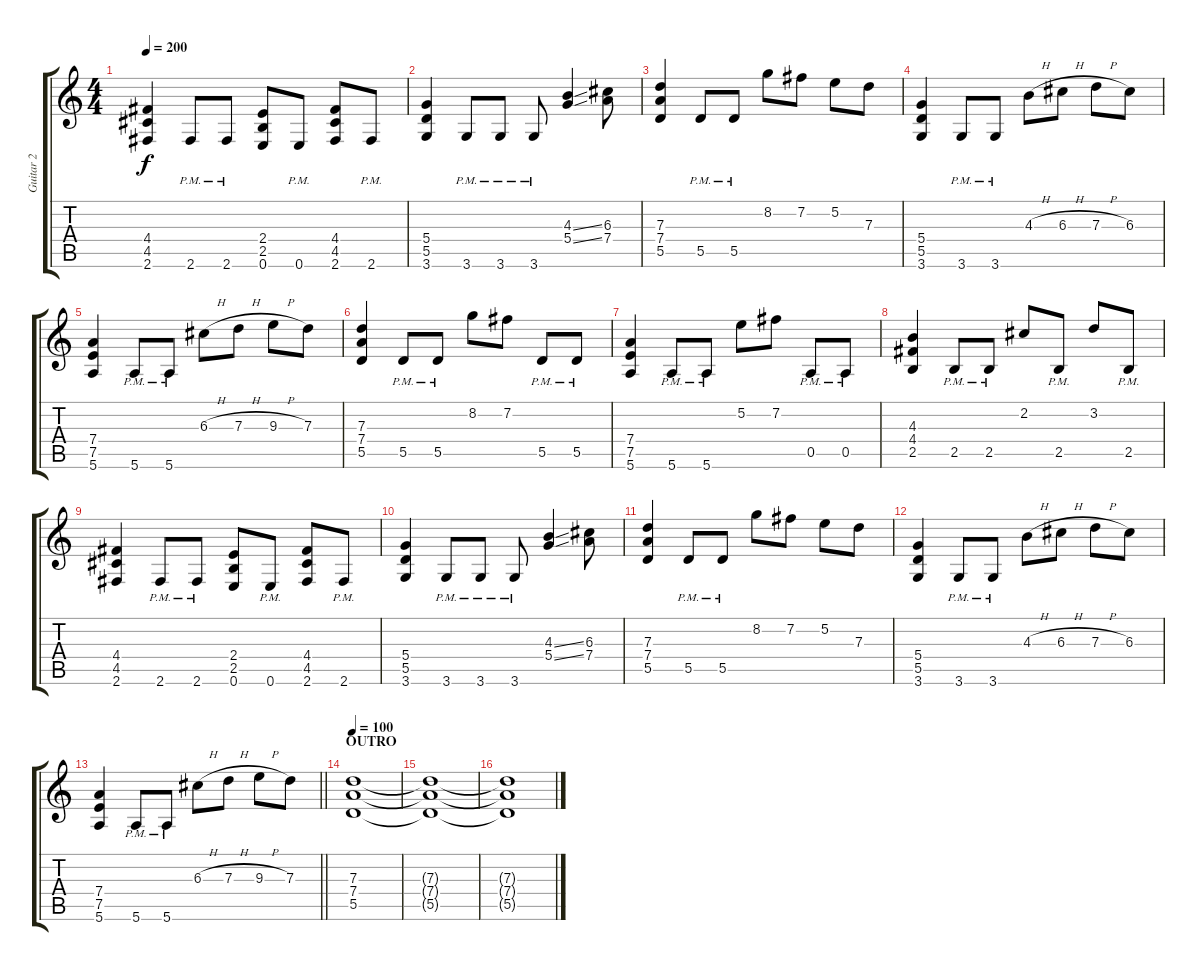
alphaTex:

\track ("Guitar 2" "Guitar 2") {instrument overdrivenguitar}
\staff {score tabs}
\tuning (E4 B3 G3 D3 A2 E2) {hide}
\ts (4 4)
\tempo 200
\clef g2
\ks c
(4.4 4.5 2.6).4{dy f} 2.6{pm}.8 2.6{pm}.8 (2.4 2.5 0.6).8 0.6{pm}.8 (4.4 4.5 2.6).8 2.6{pm}.8 |
(5.4 5.5 3.6).4 3.6{pm}.8 3.6{pm}.8 3.6{pm}.8 (4.3{ss} 5.4{ss}).4 (6.3 7.4).8 |
(7.3 7.4 5.5).4 5.5{pm}.8 5.5{pm}.8 8.2.8 7.2.8 5.2.8 7.3.8 |
(5.4 5.5 3.6).4 3.6{pm}.8 3.6{pm}.8 4.3{h}.8 6.3{h}.8 7.3{h}.8 6.3.8 |
(7.4 7.5 5.6).4 5.6{pm}.8 5.6{pm}.8 6.3{h}.8 7.3{h}.8 9.3{h}.8 7.3.8 |
(7.3 7.4 5.5).4 5.5{pm}.8 5.5{pm}.8 8.2.8 7.2.8 5.5{pm}.8 5.5{pm}.8 |
(7.4 7.5 5.6).4 5.6{pm}.8 5.6{pm}.8 5.2.8 7.2.8 0.5{pm}.8 0.5{pm}.8 |
(4.3 4.4 2.5).4 2.5{pm}.8 2.5{pm}.8 2.2.8 2.5{pm}.8 3.2.8 2.5{pm}.8 |
(4.4 4.5 2.6).4 2.6{pm}.8 2.6{pm}.8 (2.4 2.5 0.6).8 0.6{pm}.8 (4.4 4.5 2.6).8 2.6{pm}.8 |
(5.4 5.5 3.6).4 3.6{pm}.8 3.6{pm}.8 3.6{pm}.8 (4.3{ss} 5.4{ss}).4 (6.3 7.4).8 |
(7.3 7.4 5.5).4 5.5{pm}.8 5.5{pm}.8 8.2.8 7.2.8 5.2.8 7.3.8 |
(5.4 5.5 3.6).4 3.6{pm}.8 3.6{pm}.8 4.3{h}.8 6.3{h}.8 7.3{h}.8 6.3.8 |
\barLineRight lightlight
(7.4 7.5 5.6).4 5.6{pm}.8 5.6{pm}.8 6.3{h}.8 7.3{h}.8 9.3{h}.8 7.3.8 |
\section ("" "OUTRO")
\tempo 100
(7.3 7.4 5.5).1{volume 0} |
(7.3{t} 7.4{t} 5.5{t}).1 |
(7.3{t} 7.4{t} 5.5{t}).1
